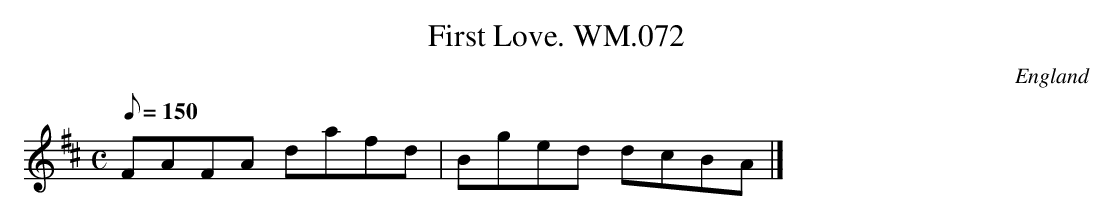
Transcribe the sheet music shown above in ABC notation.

X:1
T:First Love. WM.072
M:C
L:1/8
Q:150
O:England
K:D
FAFA dafd|Bged dcBA|]
